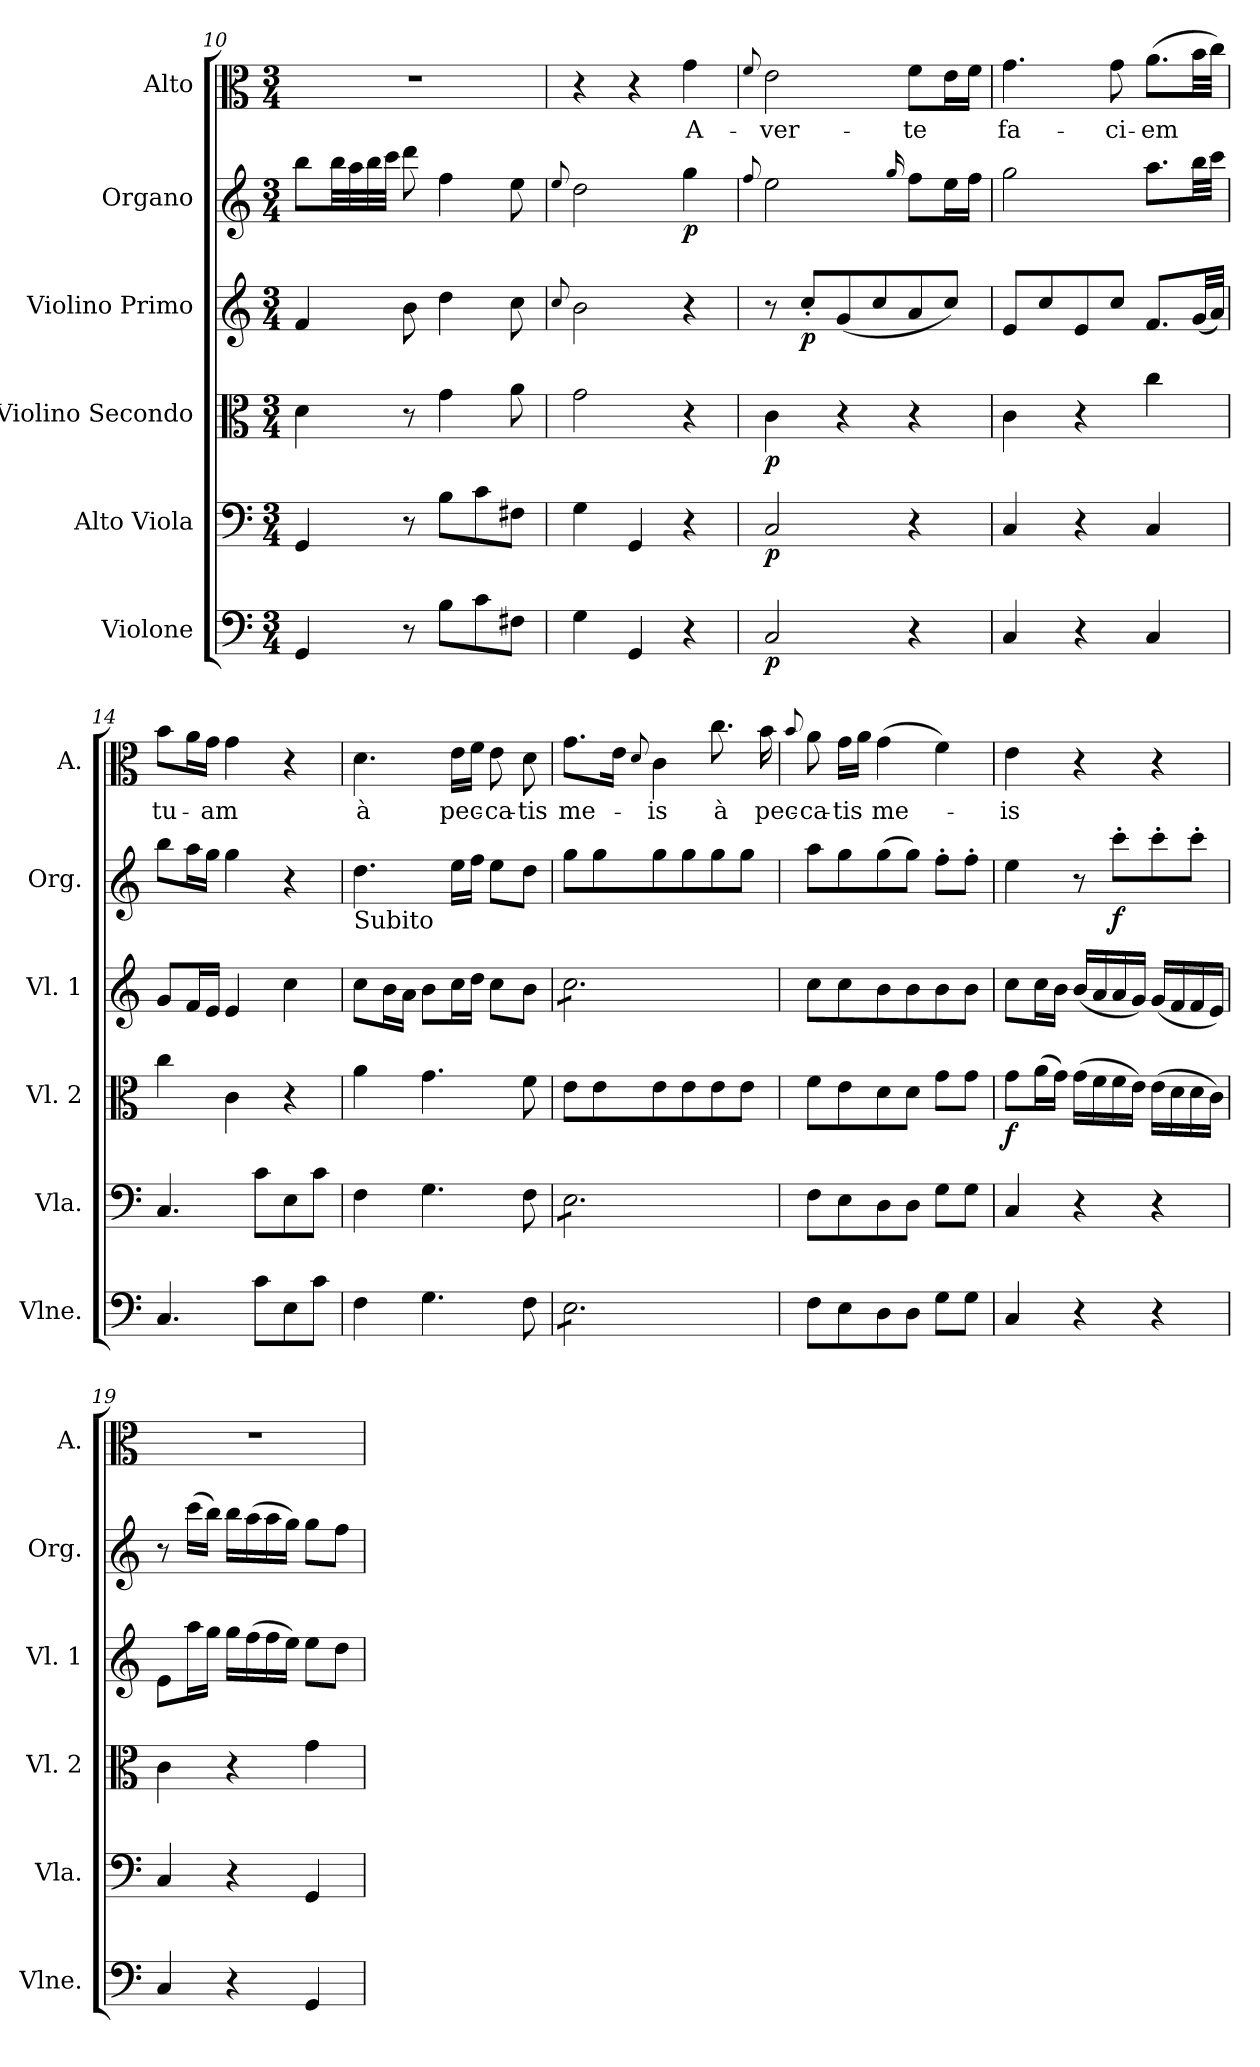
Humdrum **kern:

**kern	**dynam	**kern	**dynam	**kern	**dynam	**kern	**dynam	**kern	**dynam	**kern	**text
*part6	*part6	*part5	*part5	*part4	*part4	*part3	*part3	*part2	*part2	*part1	*part1
*staff6	*staff6	*staff5	*staff5	*staff4	*staff4	*staff3	*staff3	*staff2	*staff2	*staff1	*staff1
*I"Violone	*	*I"Alto Viola	*	*I"Violino Secondo	*	*I"Violino Primo	*	*I"Organo	*	*I"Alto	*
*I'Vlne.	*	*I'Vla.	*	*I'Vl. 2	*	*I'Vl. 1	*	*I'Org.	*	*I'A.	*
*clefF4	*	*clefF4	*	*clefC3	*	*clefG2	*	*clefG2	*	*clefC3	*
*	*	*ITrd7c12	*	*	*	*	*	*	*	*	*
*k[]	*	*k[]	*	*k[]	*	*k[]	*	*k[]	*	*k[]	*
*M3/4	*	*M3/4	*	*M3/4	*	*M3/4	*	*M3/4	*	*M3/4	*
=10	=10	=10	=10	=10	=10	=10	=10	=10	=10	=10	=10
4GG/	.	4GGG/	.	4d\	.	4f/	.	8bb\L	.	2.r	.
.	.	.	.	.	.	.	.	32bb\LL	.	.	.
.	.	.	.	.	.	.	.	32aa\	.	.	.
.	.	.	.	.	.	.	.	32bb\	.	.	.
.	.	.	.	.	.	.	.	32ccc\JJJ	.	.	.
8r	.	8r	.	8r	.	8b\	.	8ddd\	.	.	.
8B\L	.	8BB\L	.	4g\	.	4dd\	.	4ff\	.	.	.
8c\	.	8C\	.	.	.	.	.	.	.	.	.
8F#X\J	.	8FF#X\J	.	8a\	.	8cc\	.	8ee\	.	.	.
=11	=11	=11	=11	=11	=11	=11	=11	=11	=11	=11	=11
.	.	.	.	.	.	8qqcc/	.	8qqee/	.	.	.
4G\	.	4GG\	.	2g\	.	2b\	.	2dd\	.	4r	.
4GG/	.	4GGG/	.	.	.	.	.	.	.	4r	.
!	!	!	!	!	!	!	!	!	!LO:DY:b	!	!
4r	.	4r	.	4r	.	4r	.	4gg\	p	4g\	A-
=12	=12	=12	=12	=12	=12	=12	=12	=12	=12	=12	=12
.	.	.	.	.	.	.	.	8qqff/	.	8qqf/	.
!	!LO:DY:b	!	!LO:DY:b	!	!LO:DY:b	!	!	!	!	!	!
2C/	p	2CC/	p	4c\	p	8r	.	2ee\	.	2e\	-ver-
!	!	!	!	!	!	!	!LO:DY:b	!	!	!	!
.	.	.	.	.	.	8cc'/L	p	.	.	.	.
.	.	.	.	4r	.	(<8g/	.	.	.	.	.
.	.	.	.	.	.	8cc/	.	.	.	.	.
.	.	.	.	.	.	.	.	16qqgg/	.	.	.
4r	.	4r	.	4r	.	8a/	.	8ff\L	.	8f\L	-te
.	.	.	.	.	.	8cc/J)	.	16ee\L	.	16e\L	.
.	.	.	.	.	.	.	.	16ff\JJ	.	16f\JJ	.
!!LO:LB:g=z
=13	=13	=13	=13	=13	=13	=13	=13	=13	=13	=13	=13
4C/	.	4CC/	.	4c\	.	8e/L	.	2gg\	.	4.g\	fa-
.	.	.	.	.	.	8cc/	.	.	.	.	.
4r	.	4r	.	4r	.	8e/	.	.	.	.	.
.	.	.	.	.	.	8cc/J	.	.	.	8g\	-ci-
4C/	.	4CC/	.	4cc\	.	8.f/L	.	8.aa\L	.	(>8.a\L	-em
.	.	.	.	.	.	(<32g/LL	.	32bb\LL	.	32b\LL	.
.	.	.	.	.	.	32a/JJJ)	.	32ccc\JJJ	.	32cc\JJJ)	.
=14	=14	=14	=14	=14	=14	=14	=14	=14	=14	=14	=14
4.C/	.	4.CC/	.	4cc\	.	8g/L	.	8bb\L	.	8b\L	tu-
.	.	.	.	.	.	16f/L	.	16aa\L	.	16a\L	.
.	.	.	.	.	.	16e/JJ	.	16gg\JJ	.	16g\JJ	-am
.	.	.	.	4c\	.	4e/	.	4gg\	.	4g\	.
8c\L	.	8C\L	.	.	.	.	.	.	.	.	.
8E\	.	8EE\	.	4r	.	4cc\	.	4r	.	4r	.
8c\J	.	8C\J	.	.	.	.	.	.	.	.	.
=15	=15	=15	=15	=15	=15	=15	=15	=15	=15	=15	=15
!	!	!	!	!	!	!	!	!LO:TX:b:t=Subito	!	!	!
4F\	.	4FF\	.	4a\	.	8cc\L	.	4.dd\	.	4.d\	à
.	.	.	.	.	.	16b\L	.	.	.	.	.
.	.	.	.	.	.	16a\JJ	.	.	.	.	.
4.G\	.	4.GG\	.	4.g\	.	8b\L	.	.	.	.	.
.	.	.	.	.	.	16cc\L	.	16ee\LL	.	16e\LL	pec-
.	.	.	.	.	.	16dd\JJ	.	16ff\JJ	.	16f\JJ	.
.	.	.	.	.	.	8cc\L	.	8ee\L	.	8e\	-ca-
8F\	.	8FF\	.	8f\	.	8b\J	.	8dd\J	.	8d\	-tis
=16	=16	=16	=16	=16	=16	=16	=16	=16	=16	=16	=16
*tremolo	*	*	*	*	*	*	*	*	*	*	*
*	*	*tremolo	*	*	*	*	*	*	*	*	*
*	*	*	*	*	*	*tremolo	*	*	*	*	*
8E\L	.	8EE\L	.	8e\L	.	8cc\L	.	8gg\L	.	8.g\L	me-
8E\	.	8EE\	.	8e\	.	8cc\	.	8gg\	.	.	.
.	.	.	.	.	.	.	.	.	.	16e\Jk	.
.	.	.	.	.	.	.	.	.	.	8qqd/	.
8E\	.	8EE\	.	8e\	.	8cc\	.	8gg\	.	4c\	-is
8E\	.	8EE\	.	8e\	.	8cc\	.	8gg\	.	.	.
8E\	.	8EE\	.	8e\	.	8cc\	.	8gg\	.	8.cc\	à
8E\J	.	8EE\J	.	8e\J	.	8cc\J	.	8gg\J	.	.	.
*	*	*	*	*	*	*Xtremolo	*	*	*	*	*
*	*	*Xtremolo	*	*	*	*	*	*	*	*	*
*Xtremolo	*	*	*	*	*	*	*	*	*	*	*
.	.	.	.	.	.	.	.	.	.	16b\	pec-
=17	=17	=17	=17	=17	=17	=17	=17	=17	=17	=17	=17
.	.	.	.	.	.	.	.	.	.	8qqb/	.
8F\L	.	8FF\L	.	8f\L	.	8cc\L	.	8aa\L	.	8a\	-ca-
8E\	.	8EE\	.	8e\	.	8cc\	.	8gg\	.	16g\LL	-tis
.	.	.	.	.	.	.	.	.	.	16a\JJ	.
8D\	.	8DD\	.	8d\	.	8b\	.	(>8gg\	.	(>4g\	me-
8D\J	.	8DD\J	.	8d\J	.	8b\	.	8gg\J)	.	.	.
8G\L	.	8GG\L	.	8g\L	.	8b\	.	8ff'\L	.	4f\)	.
8G\J	.	8GG\J	.	8g\J	.	8b\J	.	8ff'\J	.	.	.
!!LO:PB:g=z
=18	=18	=18	=18	=18	=18	=18	=18	=18	=18	=18	=18
!	!	!	!	!	!LO:DY:b	!	!	!	!	!	!
4C/	.	4CC/	.	8g\L	f	8cc\L	.	4ee\	.	4e\	-is
.	.	.	.	(>16a\L	.	16cc\L	.	.	.	.	.
.	.	.	.	16g\JJ)	.	16b\JJ	.	.	.	.	.
4r	.	4r	.	(>16g\LL	.	(<16b/LL	.	8r	.	4r	.
.	.	.	.	16f\	.	16a/	.	.	.	.	.
!	!	!	!	!	!	!	!	!	!LO:DY:b	!	!
.	.	.	.	16f\	.	16a/	.	8ccc'\L	f	.	.
.	.	.	.	16e\JJ)	.	16g/JJ)	.	.	.	.	.
4r	.	4r	.	(>16e\LL	.	(<16g/LL	.	8ccc'\	.	4r	.
.	.	.	.	16d\	.	16f/	.	.	.	.	.
.	.	.	.	16d\	.	16f/	.	8ccc'\J	.	.	.
.	.	.	.	16c\JJ)	.	16e/JJ)	.	.	.	.	.
=19	=19	=19	=19	=19	=19	=19	=19	=19	=19	=19	=19
4C/	.	4CC/	.	4c\	.	8e\L	.	8r	.	2.r	.
.	.	.	.	.	.	16aa\L	.	(>16ccc\LL	.	.	.
.	.	.	.	.	.	16gg\JJ	.	16bb\JJ)	.	.	.
4r	.	4r	.	4r	.	16gg\LL	.	16bb\LL	.	.	.
.	.	.	.	.	.	(>16ff\	.	(>16aa\	.	.	.
.	.	.	.	.	.	16ff\	.	16aa\	.	.	.
.	.	.	.	.	.	16ee\JJ)	.	16gg\JJ)	.	.	.
4GG/	.	4GGG/	.	4g\	.	8ee\L	.	8gg\L	.	.	.
.	.	.	.	.	.	8dd\J	.	8ff\J	.	.	.
=	=	=	=	=	=	=	=	=	=	=	=
*-	*-	*-	*-	*-	*-	*-	*-	*-	*-	*-	*-
